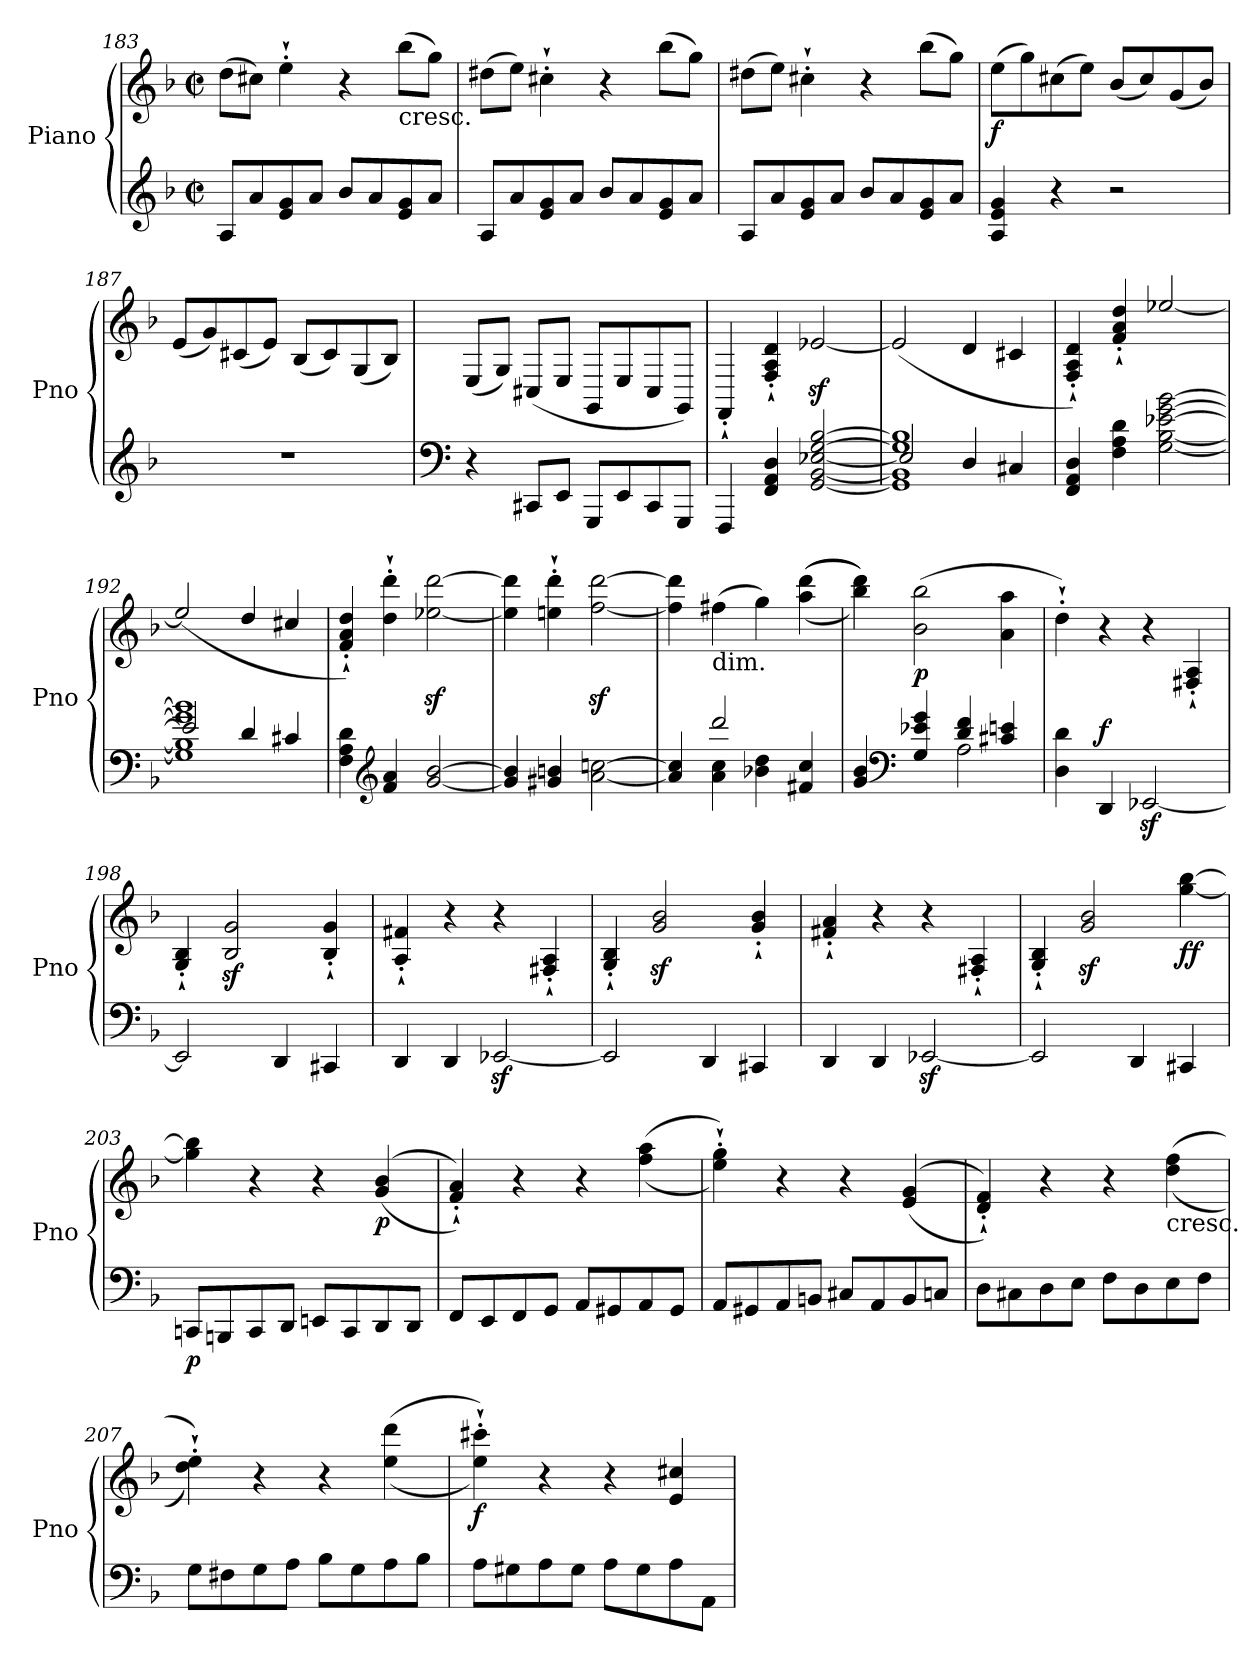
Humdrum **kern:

**kern	**kern	**dynam
*part1	*part1	*part1
*staff2	*staff1	*staff1/2
*I"Piano	*	*
*I'Pno	*	*
*clefG2	*clefG2	*
*k[b-]	*k[b-]	*
*F:	*F:	*
*M2/2	*M2/2	*
*met(c|)	*met(c|)	*
=183	=183	=183
8A/L	(>8dd\L	.
8a/	8cc#X\J)	.
8e/ 8g/	4ee'`\	.
8a/J	.	.
8b-/L	4r	.
8a/	.	.
!	!LO:TX:b:t=cresc.	!
8e/ 8g/	(>8bb-\L	.
8a/J	8gg\J)	.
=184	=184	=184
8A/L	(>8dd#X\L	.
8a/	8ee\J)	.
8e/ 8g/	4cc#X'`\	.
8a/J	.	.
8b-/L	4r	.
8a/	.	.
8e/ 8g/	(>8bb-\L	.
8a/J	8gg\J)	.
=185	=185	=185
8A/L	(>8dd#X\L	.
8a/	8ee\J)	.
8e/ 8g/	4cc#X'`\	.
8a/J	.	.
8b-/L	4r	.
8a/	.	.
8e/ 8g/	(>8bb-\L	.
8a/J	8gg\J)	.
!!LO:PB:g=z
=186	=186	=186
!	!	!LO:DY:b
4A/ 4e/ 4g/	(>8ee\L	f
.	8gg\)	.
4r	(>8cc#X\	.
.	8ee\J)	.
2r	(<8b-/L	.
.	8cc#/)	.
.	(<8g/	.
.	8b-/J)	.
=187	=187	=187
1r	(<8e/L	.
.	8g/)	.
.	(<8c#X/	.
.	8e/J)	.
.	(<8B-/L	.
.	8c#/)	.
.	(<8G/	.
.	8B-/J)	.
=188	=188	=188
*clefF4	*	*
4r	(<8E/L	.
.	8G/J)	.
8CC#X/L	(<8C#X/L	.
8EE/J	8E/J	.
8GGG/L	8GG/L	.
8EE/	8E/	.
8CC#/	8C#/	.
8GGG/J	8GG/J)	.
=189	=189	=189
4FFF/	4FF'`/	.
4FF/ 4AA/ 4D/	4F/'` 4A/'` 4d/'`	.
[2GG/ [2BB-/ [2E-X/ [2G/ [2B-/	[2e-Xz</	.
=190	=190	=190
*^	*	*
1GG] 1BB-] 1G] 1B-]	2E-/]	(<2e-/]	.
.	4D/	4d/	.
.	4C#X/	4c#X/	.
*v	*v	*	*
!!LO:LB:g=z
=191	=191	=191
4FF/ 4AA/ 4D/	4F/'` 4A/'` 4d/'`)	.
4F\ 4A\ 4d\	4f/'` 4a/'` 4dd/'`	.
[2G\ [2B-\ [2e-X\ [2g\ [2b-\	[2ee-X/	.
=192	=192	=192
*^	*	*
1G] 1B-] 1g] 1b-]	2e-/]	(<2ee-/]	.
.	4d/	4dd/	.
.	4c#X/	4cc#X/	.
*v	*v	*	*
=193	=193	=193
4F\ 4A\ 4d\	4f/'` 4a/'` 4dd/'`)	.
*clefG2	*	*
4f/ 4a/	4dd\'` 4ddd\'`	.
[2g/ [2b-/	[2ee-X\z< [2ddd\z<	.
=194	=194	=194
4g/] 4b-/]	4ee-\] 4ddd\]	.
4g#X/ 4bn/	4een\'` 4ddd\'`	.
[2a\ [2ccn\	[2ff\z< [2ddd\z<	.
=195	=195	=195
*^	*	*
4a/] 4cc/]	4ryy	4ff\] 4ddd\]	.
!	!	!LO:TX:b:t=dim.	!
2ddd/	4a\ 4cc\	(>4ff#X\	.
.	4b-X\ 4dd\	4gg\)	.
4f#X/ 4cc/	4ryy	(>(>(>4aa\ 4ddd\	.
=196	=196	=196	=196
4g/ 4b-/	2ryy	4bb-\ 4ddd\)))	.
*clefF4	*	*	*
!	!	!	!LO:DY:b
4G/ 4e-X/ 4g/	.	(>2b-\ 2bb-\	p
4d/ 4f/	2A\	.	.
4c#X/ 4en/	.	4a\ 4aa\	.
*v	*v	*	*
=197	=197	=197
4D\ 4d\	4dd'`\)	.
!	!	!LO:DY:a=2
4DD/	4r	f
[2EE-Xz</	4r	.
.	4F#X/'` 4A/'`	.
!!LO:LB:g=z
=198	=198	=198
2EE-/]	4G/'` 4B-/'`	.
.	2B-/z< 2g/z<	.
4DD/	.	.
4CC#X/	4B-/'` 4g/'`	.
=199	=199	=199
4DD/	4A/'` 4f#X/'`	.
4DD/	4r	.
[2EE-Xz</	4r	.
.	4F#X/'` 4A/'`	.
=200	=200	=200
2EE-/]	4G/'` 4B-/'`	.
.	2g/z< 2b-/z<	.
4DD/	.	.
4CC#X/	4g/'` 4b-/'`	.
=201	=201	=201
4DD/	4f#X/'` 4a/'`	.
4DD/	4r	.
[2EE-Xz</	4r	.
.	4F#X/'` 4A/'`	.
=202	=202	=202
2EE-/]	4G/'` 4B-/'`	.
.	2g/z< 2b-/z<	.
4DD/	.	.
!	!	!LO:DY:b
4CC#X/	[4gg\ [4bb-\	ff
=203	=203	=203
!	!	!LO:DY:b=2
8CCn/L	4gg\] 4bb-\]	p
8BBBn/	.	.
8CC/	4r	.
8DD/J	.	.
8EEn/L	4r	.
8CC/	.	.
!	!	!LO:DY:b
8DD/	(<(<4g/ 4b-/	p
8DD/J	.	.
!!LO:LB:g=z
=204	=204	=204
8FF/L	4f/'` 4a/'`))	.
8EE/	.	.
8FF/	4r	.
8GG/J	.	.
8AA/L	4r	.
8GG#X/	.	.
8AA/	(>(>4ff\ 4aa\	.
8GG#/J	.	.
=205	=205	=205
8AA/L	4ee\'` 4gg\'`))	.
8GG#X/	.	.
8AA/	4r	.
8BBn/J	.	.
8C#X/L	4r	.
8AA/	.	.
8BB/	(<(<4e/ 4g/	.
8Cn/J	.	.
=206	=206	=206
8D\L	4d/'` 4f/'`))	.
8C#X\	.	.
8D\	4r	.
8E\J	.	.
8F\L	4r	.
8D\	.	.
!	!LO:TX:b:t=cresc.	!
8E\	(>(>4dd\ 4ff\	.
8F\J	.	.
=207	=207	=207
8G\L	4dd\'` 4ee\'`))	.
8F#X\	.	.
8G\	4r	.
8A\J	.	.
8B-\L	4r	.
8G\	.	.
8A\	(>(>4ee\ 4ddd\	.
8B-\J	.	.
!!LO:LB:g=z
=208	=208	=208
!	!	!LO:DY:b
8A\L	4ee\'` 4ccc#X\'`))	f
8G#X\	.	.
8A\	4r	.
8G#\J	.	.
8A\L	4r	.
8G#\	.	.
8A\	4e/ 4cc#X/	.
8AA\J	.	.
=	=	=
*-	*-	*-
